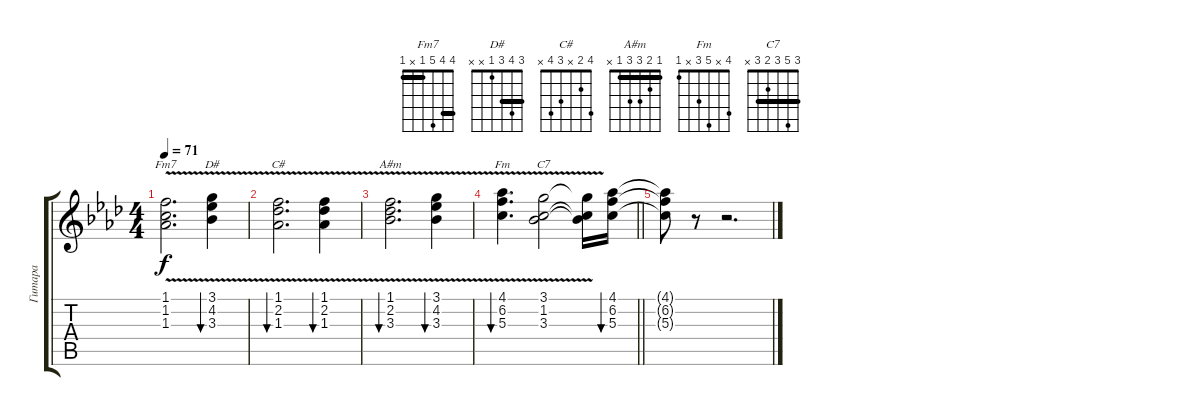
\track ("Гитара" "Гитара") {instrument acousticguitarsteel}
\staff {score tabs}
\tuning (E4 B3 G3 D3 A2 E2) {hide}
\chord ("Fm7" 4 4 5 1 x 1) {barre (1 4)}
\chord ("D#" 3 4 3 1 x x) {barre 3}
\chord ("C#" 4 2 x 3 4 x)
\chord ("A#m" 1 2 3 3 1 x) {barre 1}
\chord ("Fm" 4 x 5 3 x 1)
\chord ("C7" 3 5 3 2 3 x) {barre 3}
\ts (4 4)
\tempo 71
\clef g2
\ks fminor
(1.1{v} 1.2{v} 1.3{v}).2{d ch "Fm7" dy f} (3.1{v} 4.2{v} 3.3{v}).4{bu 60 ch "D#"} |
(1.1{v} 2.2{v} 1.3{v}).2{d bu 60 ch "C#"} (1.1{v} 2.2{v} 1.3{v}).4{bu 120} |
(1.1{v} 2.2{v} 3.3{v}).2{d bu 120 ch "A#m"} (3.1{v} 4.2{v} 3.3{v}).4{bu 120} |
\barLineRight lightlight
(4.1 6.2{v} 5.3{v}).4{d bu 120 ch "Fm"} (3.1{v} 1.2{v} 3.3{v}).2{ch "C7"} (3.1{t} 1.2{t} 3.3{t}).16 (4.1 6.2 5.3).16{bu 60 volume 0} |
\section ("" "")
(4.1{t} 6.2{t} 5.3{t}).8 r.8 r.2{d}
